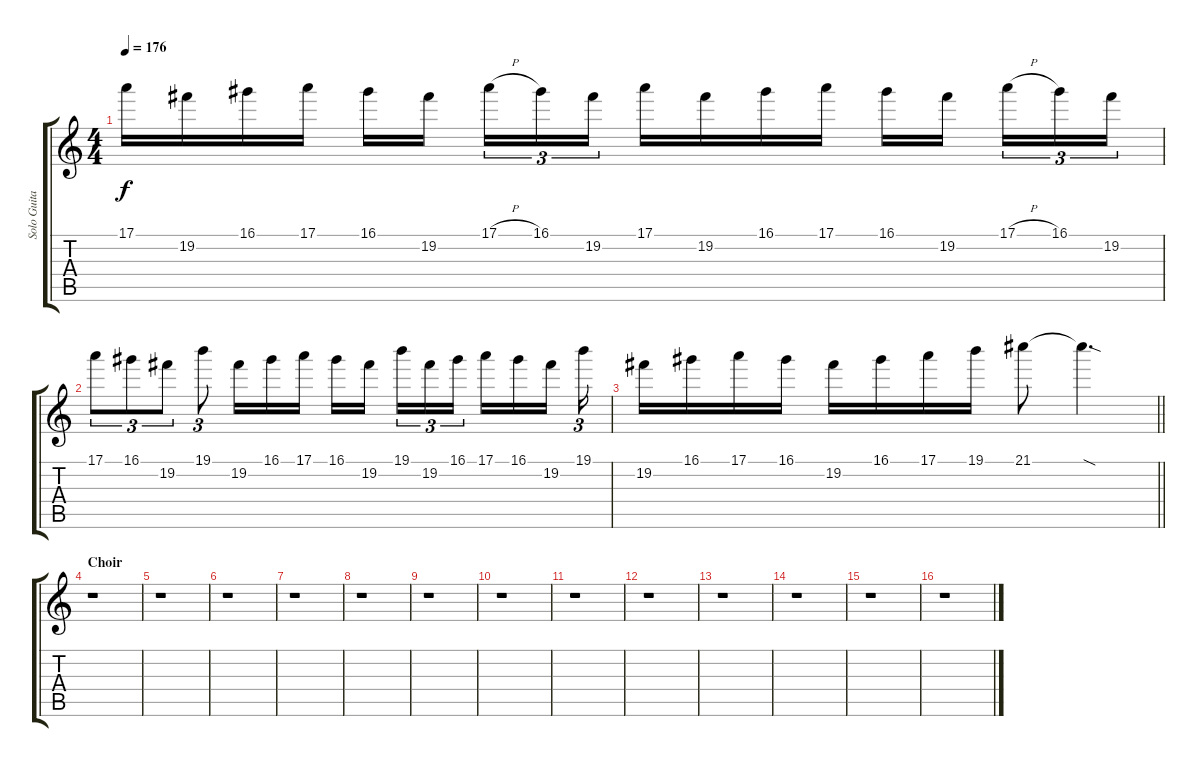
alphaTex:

\track ("Solo Guitar" "Solo Guita") {instrument overdrivenguitar}
\staff {score tabs}
\tuning (E4 B3 G3 D3 A2 E2) {hide}
\ts (4 4)
\tempo 176
\clef g2
\ks c
17.1.16{dy f} 19.2.16 16.1.16 17.1.16 16.1.16 19.2.16{beam splitsecondary} 17.1{h}.16{tu (3 2)} 16.1.16{tu (3 2)} 19.2.16{tu (3 2)} 17.1.16 19.2.16 16.1.16 17.1.16 16.1.16 19.2.16{beam splitsecondary} 17.1{h}.16{tu (3 2)} 16.1.16{tu (3 2)} 19.2.16{tu (3 2)} |
17.1.8{tu (3 2)} 16.1.8{tu (3 2)} 19.2.8{tu (3 2)} 19.1.8{tu (3 2)} 19.2.16 16.1.16 17.1.16 16.1.16 19.2.16{beam splitsecondary} 19.1.16{tu (3 2)} 19.2.16{tu (3 2)} 16.1.16{tu (3 2)} 17.1.16 16.1.16 19.2.16{beam splitsecondary} 19.1.16{tu (3 2)} |
\barLineRight lightlight
19.2.16 16.1.16 17.1.16 16.1.16 19.2.16 16.1.16 17.1.16 19.1.16 21.1.8 21.1{sod t}.4{d} |
\section ("" "Choir")
r.1 |
r.1 |
r.1 |
r.1 |
r.1 |
r.1 |
r.1 |
r.1 |
r.1 |
r.1 |
r.1 |
r.1 |
r.1
